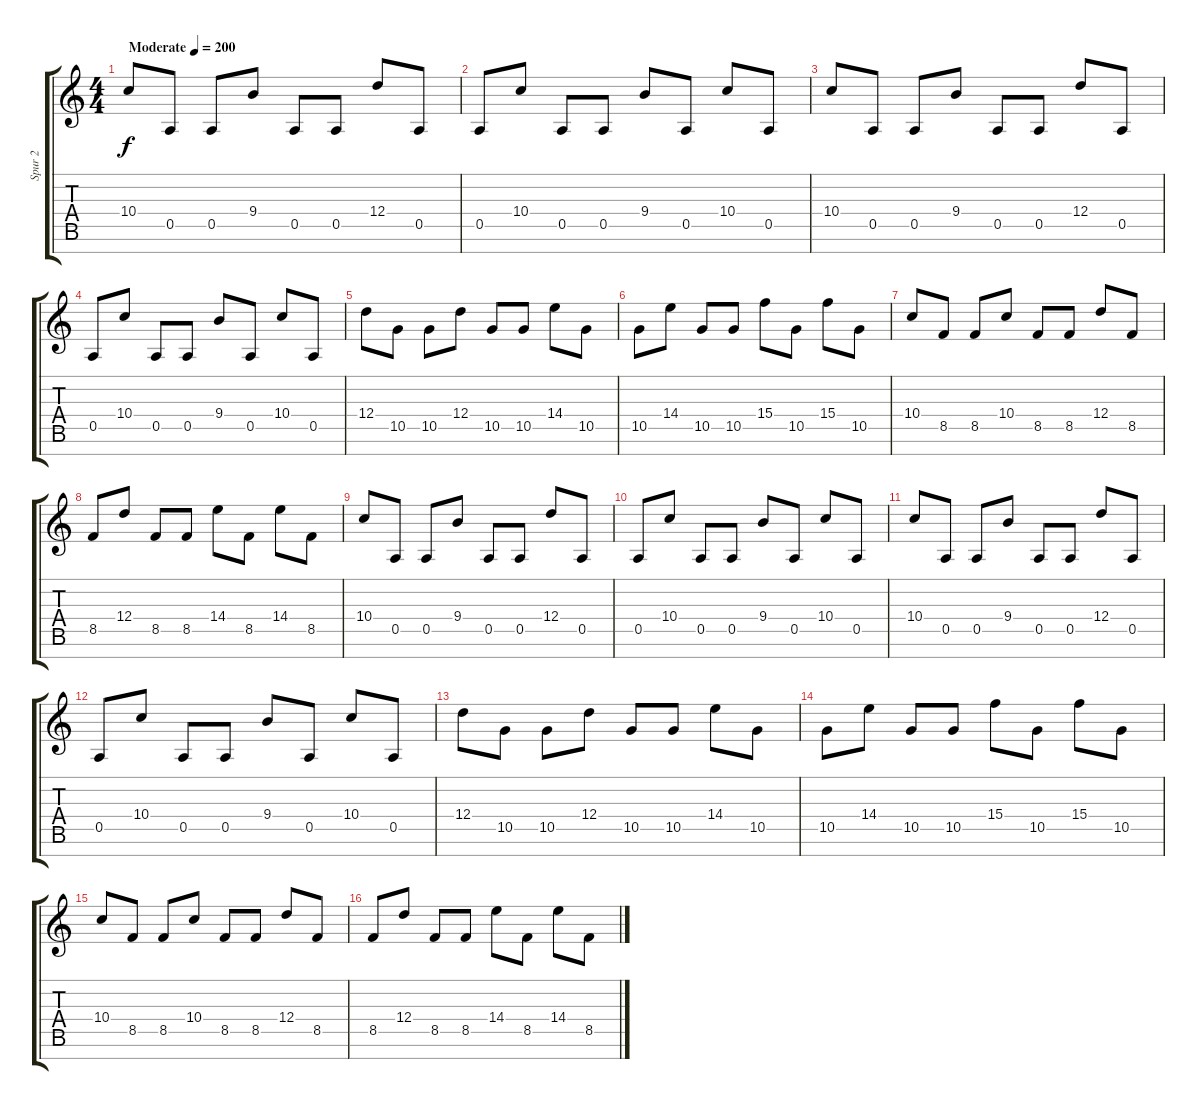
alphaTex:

\track ("Spur 2" "Spur 2") {instrument acousticguitarsteel}
\staff {score tabs}
\tuning (E4 B3 G3 D3 A2 E2 B1) {hide}
\ts (4 4)
\tempo (200 "Moderate")
\clef g2
\ks c
10.4.8{dy f instrument acousticguitarsteel} 0.5.8 0.5.8 9.4.8 0.5.8 0.5.8 12.4.8 0.5.8 |
0.5.8 10.4.8 0.5.8 0.5.8 9.4.8 0.5.8 10.4.8 0.5.8 |
10.4.8 0.5.8 0.5.8 9.4.8 0.5.8 0.5.8 12.4.8 0.5.8 |
0.5.8 10.4.8 0.5.8 0.5.8 9.4.8 0.5.8 10.4.8 0.5.8 |
12.4.8 10.5.8 10.5.8 12.4.8 10.5.8 10.5.8 14.4.8 10.5.8 |
10.5.8 14.4.8 10.5.8 10.5.8 15.4.8 10.5.8 15.4.8 10.5.8 |
10.4.8 8.5.8 8.5.8 10.4.8 8.5.8 8.5.8 12.4.8 8.5.8 |
8.5.8 12.4.8 8.5.8 8.5.8 14.4.8 8.5.8 14.4.8 8.5.8 |
10.4.8 0.5.8 0.5.8 9.4.8 0.5.8 0.5.8 12.4.8 0.5.8 |
0.5.8 10.4.8 0.5.8 0.5.8 9.4.8 0.5.8 10.4.8 0.5.8 |
10.4.8 0.5.8 0.5.8 9.4.8 0.5.8 0.5.8 12.4.8 0.5.8 |
0.5.8 10.4.8 0.5.8 0.5.8 9.4.8 0.5.8 10.4.8 0.5.8 |
12.4.8 10.5.8 10.5.8 12.4.8 10.5.8 10.5.8 14.4.8 10.5.8 |
10.5.8 14.4.8 10.5.8 10.5.8 15.4.8 10.5.8 15.4.8 10.5.8 |
10.4.8 8.5.8 8.5.8 10.4.8 8.5.8 8.5.8 12.4.8 8.5.8 |
8.5.8 12.4.8 8.5.8 8.5.8 14.4.8 8.5.8 14.4.8 8.5.8
